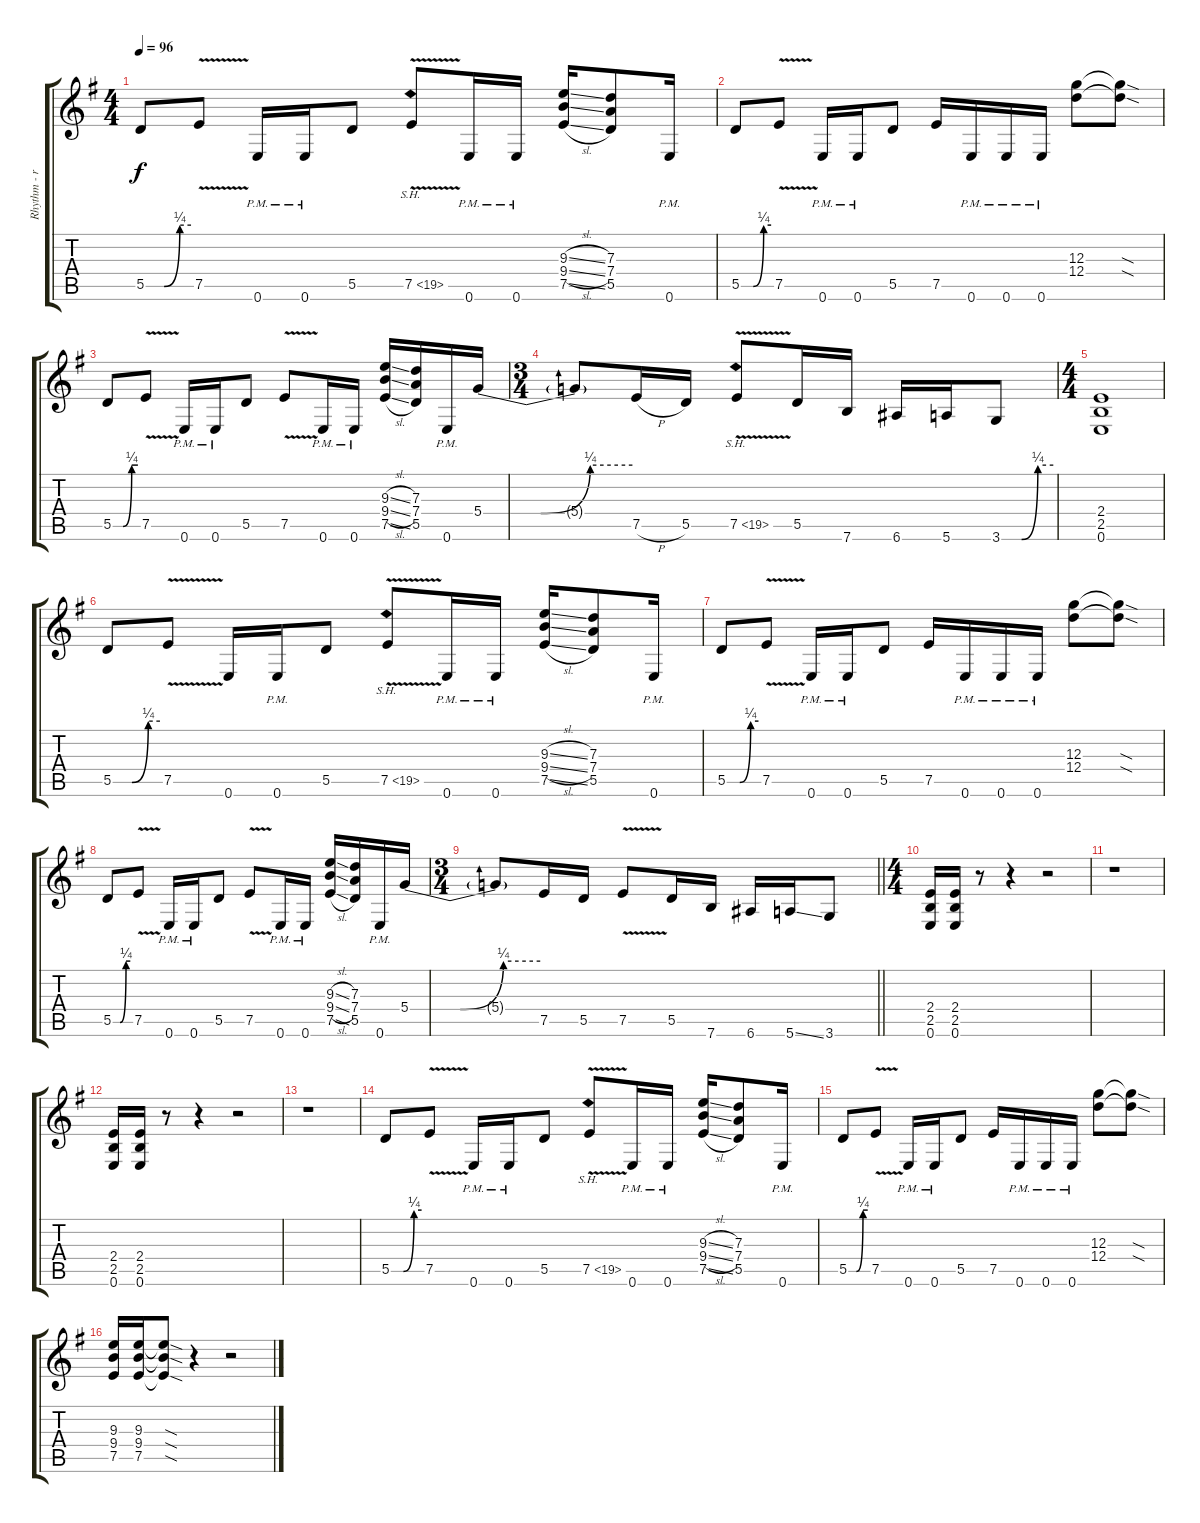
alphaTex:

\track ("Rhythm - right" "Rhythm - r") {instrument distortionguitar}
\staff {score tabs}
\tuning (E4 B3 G3 D3 A2 E2) {hide}
\ts (4 4)
\tempo 96
\clef g2
\ks g
5.5{be (custom 0 0 24 0 45 1 60 1)}.8{dy f instrument distortionguitar} 7.5{v}.8 0.6{pm}.16 0.6{pm}.16 5.5.8 7.5{sh 12 v}.8 0.6{pm}.16 0.6{pm}.16 (9.3{sl} 9.4{sl} 7.5{sl}).16 (7.3 7.4 5.5).8 0.6{pm}.16 |
5.5{be (custom 0 0 24 0 45 1 60 1)}.8 7.5{v}.8 0.6{pm}.16 0.6{pm}.16 5.5.8 7.5.16 0.6{pm}.16 0.6{pm}.16 0.6{pm}.16 (12.3 12.4).8 (12.3{sod t} 12.4{sod t}).8 |
5.5{be (custom 0 0 24 0 45 1 60 1)}.8 7.5{v}.8 0.6{pm}.16 0.6{pm}.16 5.5.8 7.5{v}.8 0.6{pm}.16 0.6{pm}.16 (9.3{sl} 9.4{sl} 7.5{sl}).16 (7.3 7.4 5.5).16 0.6{pm}.16 5.4{be (custom 0 0 23 0 43 1 60 1)}.16 |
\ts (3 4)
5.4{t}.8 7.5{h}.16 5.5.16 7.5{sh 12 v}.8 5.5.16 7.6.16 6.6.16 5.6.16 3.6{be (custom 0 0 23 0 42 1 60 1)}.8 |
\ts (4 4)
(2.4 2.5 0.6).1 |
5.5{be (custom 0 0 24 0 45 1 60 1)}.8 7.5{v}.8 0.6.16 0.6{pm}.16 5.5.8 7.5{sh 12 v}.8 0.6{pm}.16 0.6{pm}.16 (9.3{sl} 9.4{sl} 7.5{sl}).16 (7.3 7.4 5.5).8 0.6{pm}.16 |
5.5{be (custom 0 0 24 0 45 1 60 1)}.8 7.5{v}.8 0.6{pm}.16 0.6{pm}.16 5.5.8 7.5.16 0.6{pm}.16 0.6{pm}.16 0.6{pm}.16 (12.3 12.4).8 (12.3{sod t} 12.4{sod t}).8 |
5.5{be (custom 0 0 24 0 45 1 60 1)}.8 7.5{v}.8 0.6{pm}.16 0.6{pm}.16 5.5.8 7.5{v}.8 0.6{pm}.16 0.6{pm}.16 (9.3{sl} 9.4{sl} 7.5{sl}).16 (7.3 7.4 5.5).16 0.6{pm}.16 5.4{be (custom 0 0 23 0 43 1 60 1)}.16 |
\ts (3 4)
\barLineRight lightlight
5.4{t}.8 7.5.16 5.5.16 7.5{v}.8 5.5.16 7.6.16 6.6.16 5.6{ss}.16 3.6.8 |
\ts (4 4)
(2.4 2.5 0.6).16 (2.4 2.5 0.6).16 r.8 r.4 r.2 |
r.1 |
(2.4 2.5 0.6).16 (2.4 2.5 0.6).16 r.8 r.4 r.2 |
r.1 |
5.5{be (custom 0 0 24 0 45 1 60 1)}.8 7.5{v}.8 0.6{pm}.16 0.6{pm}.16 5.5.8 7.5{sh 12 v}.8 0.6{pm}.16 0.6{pm}.16 (9.3{sl} 9.4{sl} 7.5{sl}).16 (7.3 7.4 5.5).8 0.6{pm}.16 |
5.5{be (custom 0 0 24 0 45 1 60 1)}.8 7.5{v}.8 0.6{pm}.16 0.6{pm}.16 5.5.8 7.5.16 0.6{pm}.16 0.6{pm}.16 0.6{pm}.16 (12.3 12.4).8 (12.3{sod t} 12.4{sod t}).8 |
(9.3 9.4 7.5).16 (9.3 9.4 7.5).16 (9.3{sod t} 9.4{sod t} 7.5{sod t}).8 r.4 r.2
